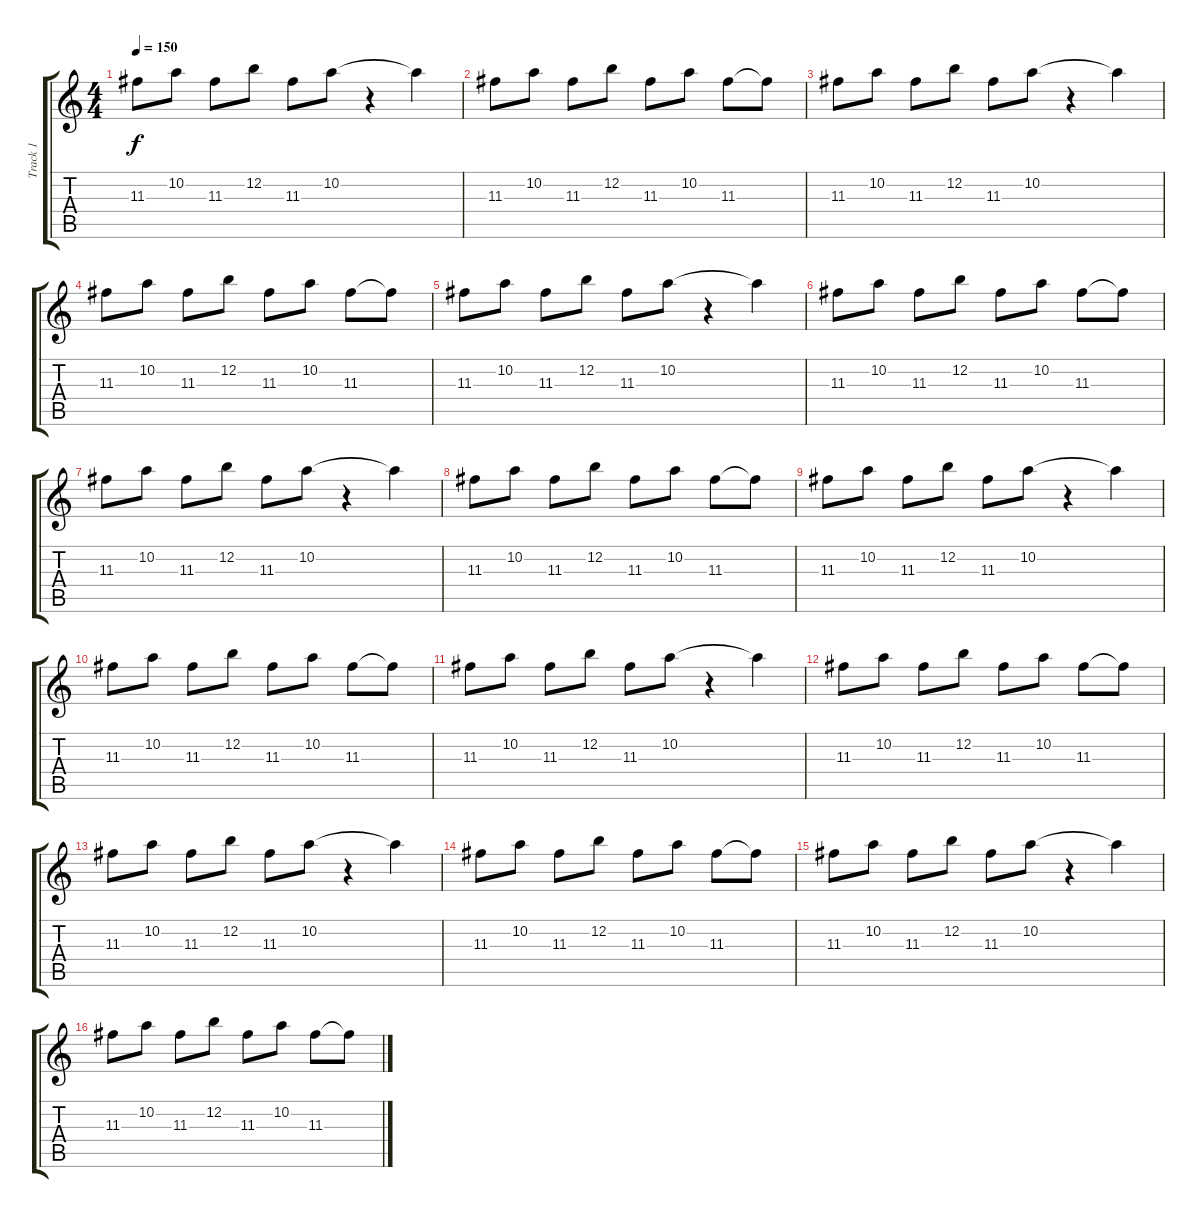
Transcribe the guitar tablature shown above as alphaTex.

\track ("Track 1" "Track 1") {instrument electricguitarjazz}
\staff {score tabs}
\tuning (E4 B3 G3 D3 A2 E2) {hide}
\ts (4 4)
\tempo 150
\clef g2
\ks c
11.3.8{dy f} 10.2.8 11.3.8 12.2.8 11.3.8 10.2.8 r.4 10.2{t}.4 |
11.3.8 10.2.8 11.3.8 12.2.8 11.3.8 10.2.8 11.3.8 11.3{t}.8 |
11.3.8 10.2.8 11.3.8 12.2.8 11.3.8 10.2.8 r.4 10.2{t}.4 |
11.3.8 10.2.8 11.3.8 12.2.8 11.3.8 10.2.8 11.3.8 11.3{t}.8 |
11.3.8 10.2.8 11.3.8 12.2.8 11.3.8 10.2.8 r.4 10.2{t}.4 |
11.3.8 10.2.8 11.3.8 12.2.8 11.3.8 10.2.8 11.3.8 11.3{t}.8 |
11.3.8 10.2.8 11.3.8 12.2.8 11.3.8 10.2.8 r.4 10.2{t}.4 |
11.3.8 10.2.8 11.3.8 12.2.8 11.3.8 10.2.8 11.3.8 11.3{t}.8 |
11.3.8 10.2.8 11.3.8 12.2.8 11.3.8 10.2.8 r.4 10.2{t}.4 |
11.3.8 10.2.8 11.3.8 12.2.8 11.3.8 10.2.8 11.3.8 11.3{t}.8 |
11.3.8 10.2.8 11.3.8 12.2.8 11.3.8 10.2.8 r.4 10.2{t}.4 |
11.3.8 10.2.8 11.3.8 12.2.8 11.3.8 10.2.8 11.3.8 11.3{t}.8 |
11.3.8 10.2.8 11.3.8 12.2.8 11.3.8 10.2.8 r.4 10.2{t}.4 |
11.3.8 10.2.8 11.3.8 12.2.8 11.3.8 10.2.8 11.3.8 11.3{t}.8 |
11.3.8 10.2.8 11.3.8 12.2.8 11.3.8 10.2.8 r.4 10.2{t}.4 |
11.3.8 10.2.8 11.3.8 12.2.8 11.3.8 10.2.8 11.3.8 11.3{t}.8
